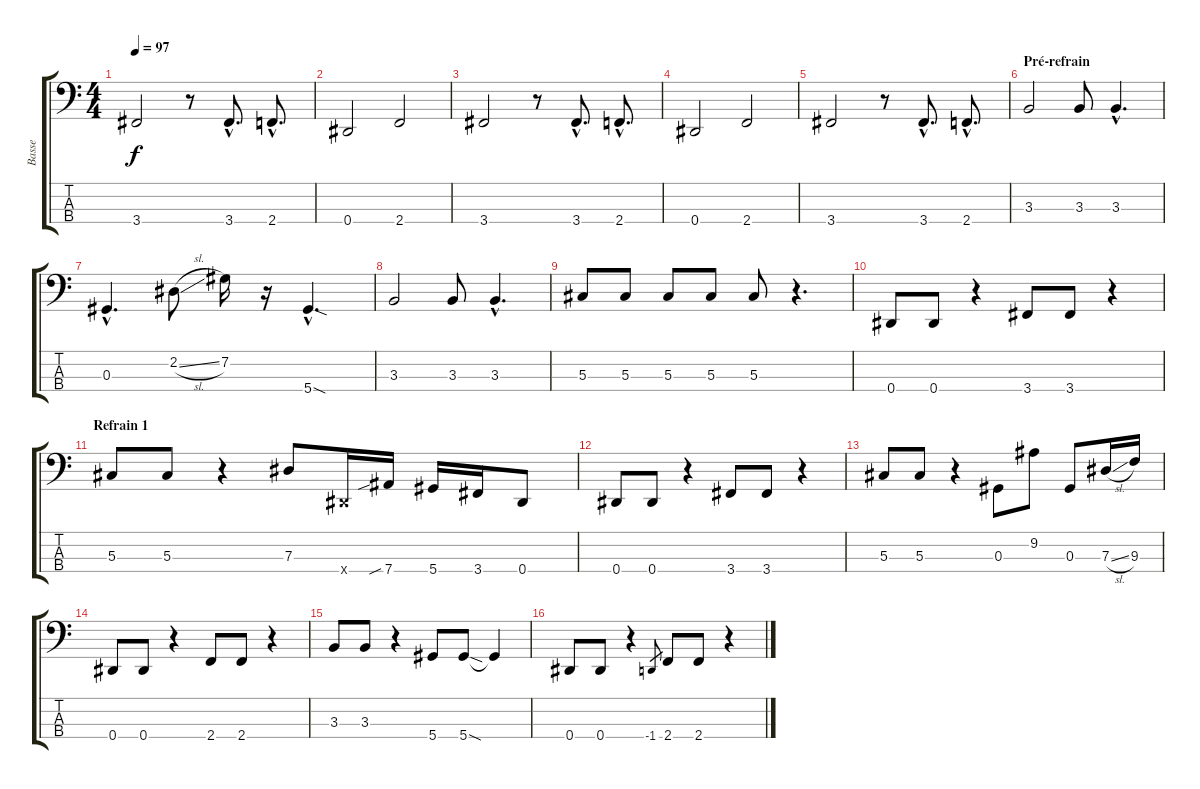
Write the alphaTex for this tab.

\track ("Basse" "Basse") {instrument electricbassfinger}
\staff {score tabs}
\tuning (Gb2 Db2 Ab1 Eb1) {hide}
\ts (4 4)
\tempo 97
\clef f4
\ks c
3.4.2{dy f} r.8 3.4{hac}.8{d} 2.4{hac}.8{d} |
0.4.2 2.4.2 |
3.4.2 r.8 3.4{hac}.8{d} 2.4{hac}.8{d} |
0.4.2 2.4.2 |
3.4.2 r.8 3.4{hac}.8{d} 2.4{hac}.8{d} |
\section ("" "Pré-refrain")
3.3.2 3.3.8 3.3{hac}.4{d} |
0.3{hac}.4{d} 2.2{sl}.8 7.2.16 r.16 5.4{sod hac}.4{d} |
3.3.2 3.3.8 3.3{hac}.4{d} |
5.3.8 5.3.8 5.3.8 5.3.8 5.3.8 r.4{d} |
0.4.8 0.4.8 r.4 3.4.8 3.4.8 r.4 |
\section ("" "Refrain 1")
5.3.8 5.3.8 r.4 7.3.8 0.4{x}.16 7.4{sib}.16 5.4.16 3.4.16 0.4.8 |
0.4.8 0.4.8 r.4 3.4.8 3.4.8 r.4 |
5.3.8 5.3.8 r.4 0.3.8 9.2.8 0.3.8 7.3{sl}.16 9.3.16 |
0.4.8 0.4.8 r.4 2.4.8 2.4.8 r.4 |
3.3.8 3.3.8 r.4 5.4.8 5.4{sod}.8 5.4{t}.4 |
0.4.8 0.4.8 r.4 -1.4.8{gr} 2.4.8 2.4.8 r.4
